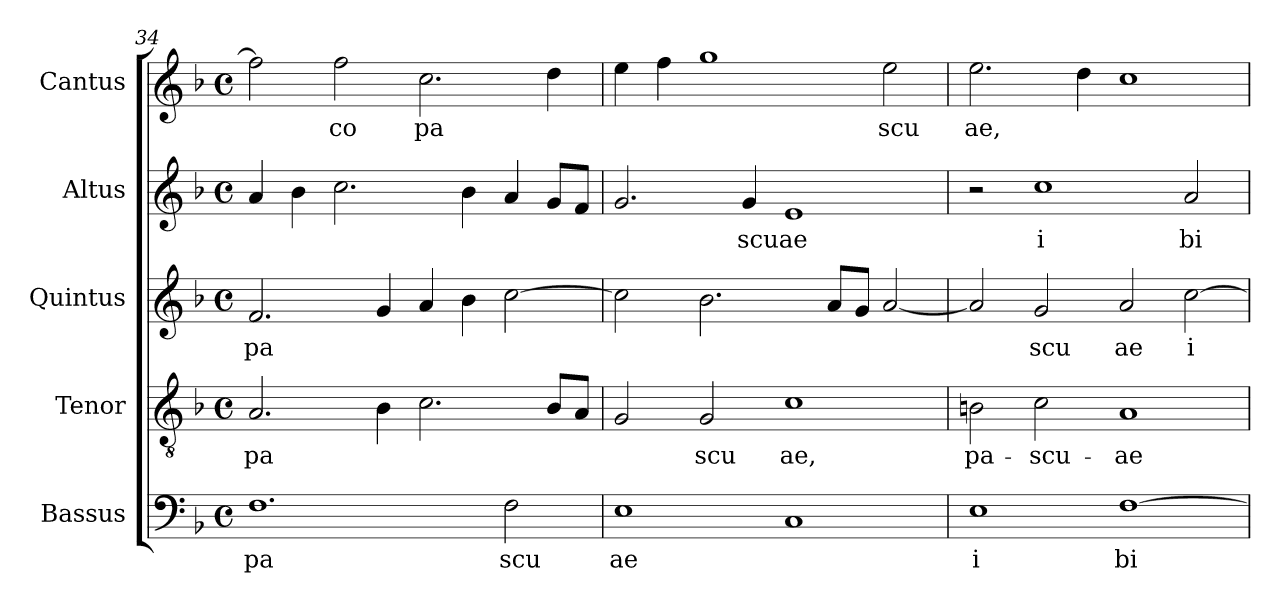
**kern	**text	**kern	**text	**kern	**text	**kern	**text	**kern	**text
*part5	*part5	*part4	*part4	*part3	*part3	*part2	*part2	*part1	*part1
*staff5	*staff5	*staff4	*staff4	*staff3	*staff3	*staff2	*staff2	*staff1	*staff1
*I"Bassus	*	*I"Tenor	*	*I"Quintus	*	*I"Altus	*	*I"Cantus	*
*clefF4	*	*clefGv2	*	*clefG2	*	*clefG2	*	*clefG2	*
*k[b-]	*	*k[b-]	*	*k[b-]	*	*k[b-]	*	*k[b-]	*
*F:	*	*F:	*	*F:	*	*F:	*	*F:	*
*M4/4	*	*M4/4	*	*M4/4	*	*M4/4	*	*M4/4	*
*met(c)	*	*met(c)	*	*met(c)	*	*met(c)	*	*met(c)	*
=34	=34	=34	=34	=34	=34	=34	=34	=34	=34
!	!LO:LY:b:cj	!	!LO:LY:b:cj	!	!LO:LY:b:cj	!	!	!	!
1.F	pa	2.A/	pa	2.f/	pa	4a/	.	2ff\]	.
.	.	.	.	.	.	4b-\	.	.	.
!	!	!	!	!	!	!	!	!	!LO:LY:b:cj
.	.	.	.	.	.	2.cc\	.	2ff\	co
.	.	4B-\	.	4g/	.	.	.	.	.
!	!	!	!	!	!	!	!	!	!LO:LY:b:cj
.	.	2.c\	.	4a/	.	.	.	2.cc\	pa
.	.	.	.	4b-\	.	4b-\	.	.	.
!	!LO:LY:b:cj	!	!	!	!	!	!	!	!
2F\	scu	.	.	[>2cc\	.	4a/	.	.	.
.	.	8B-/L	.	.	.	8g/L	.	4dd\	.
.	.	8A/J	.	.	.	8f/J	.	.	.
=35	=35	=35	=35	=35	=35	=35	=35	=35	=35
!	!LO:LY:b:cj	!	!	!	!	!	!	!	!
1E	ae	2G/	.	2cc\]	.	2.g/	.	4ee\	.
.	.	.	.	.	.	.	.	4ff\	.
!	!	!	!LO:LY:b:cj	!	!	!	!	!	!
.	.	2G/	scu	2.b-\	.	.	.	1gg	.
!	!	!	!	!	!	!	!LO:LY:b:cj	!	!
.	.	.	.	.	.	4g/	scuae	.	.
!	!	!	!LO:LY:b:cj	!	!	!	!	!	!
1C	.	1c	ae,	.	.	1e	.	.	.
.	.	.	.	8a/L	.	.	.	.	.
.	.	.	.	8g/J	.	.	.	.	.
!	!	!	!	!	!	!	!	!	!LO:LY:b:cj
.	.	.	.	[>2a/	.	.	.	2ee\	scu
!!LO:PB:g=z
=36	=36	=36	=36	=36	=36	=36	=36	=36	=36
!	!LO:LY:b:cj	!	!LO:LY:b:cj	!	!	!	!	!	!LO:LY:b
1E	i	2Bn\	pa-	2a/]	.	2r	.	2.ee\	ae,
!	!	!	!LO:LY:b:cj	!	!LO:LY:b:cj	!	!LO:LY:b:cj	!	!
.	.	2c\	-scu-	2g/	scu	1cc	i	.	.
.	.	.	.	.	.	.	.	4dd\	.
!	!LO:LY:b:cj	!	!LO:LY:b:cj	!	!LO:LY:b:cj	!	!	!	!
[>1F	bi	1A	-ae	2a/	ae	.	.	1cc	.
!	!	!	!	!	!LO:LY:b:rj	!	!LO:LY:b:cj	!	!
.	.	.	.	[>2cc\	i	2a/	bi	.	.
=	=	=	=	=	=	=	=	=	=
*-	*-	*-	*-	*-	*-	*-	*-	*-	*-
